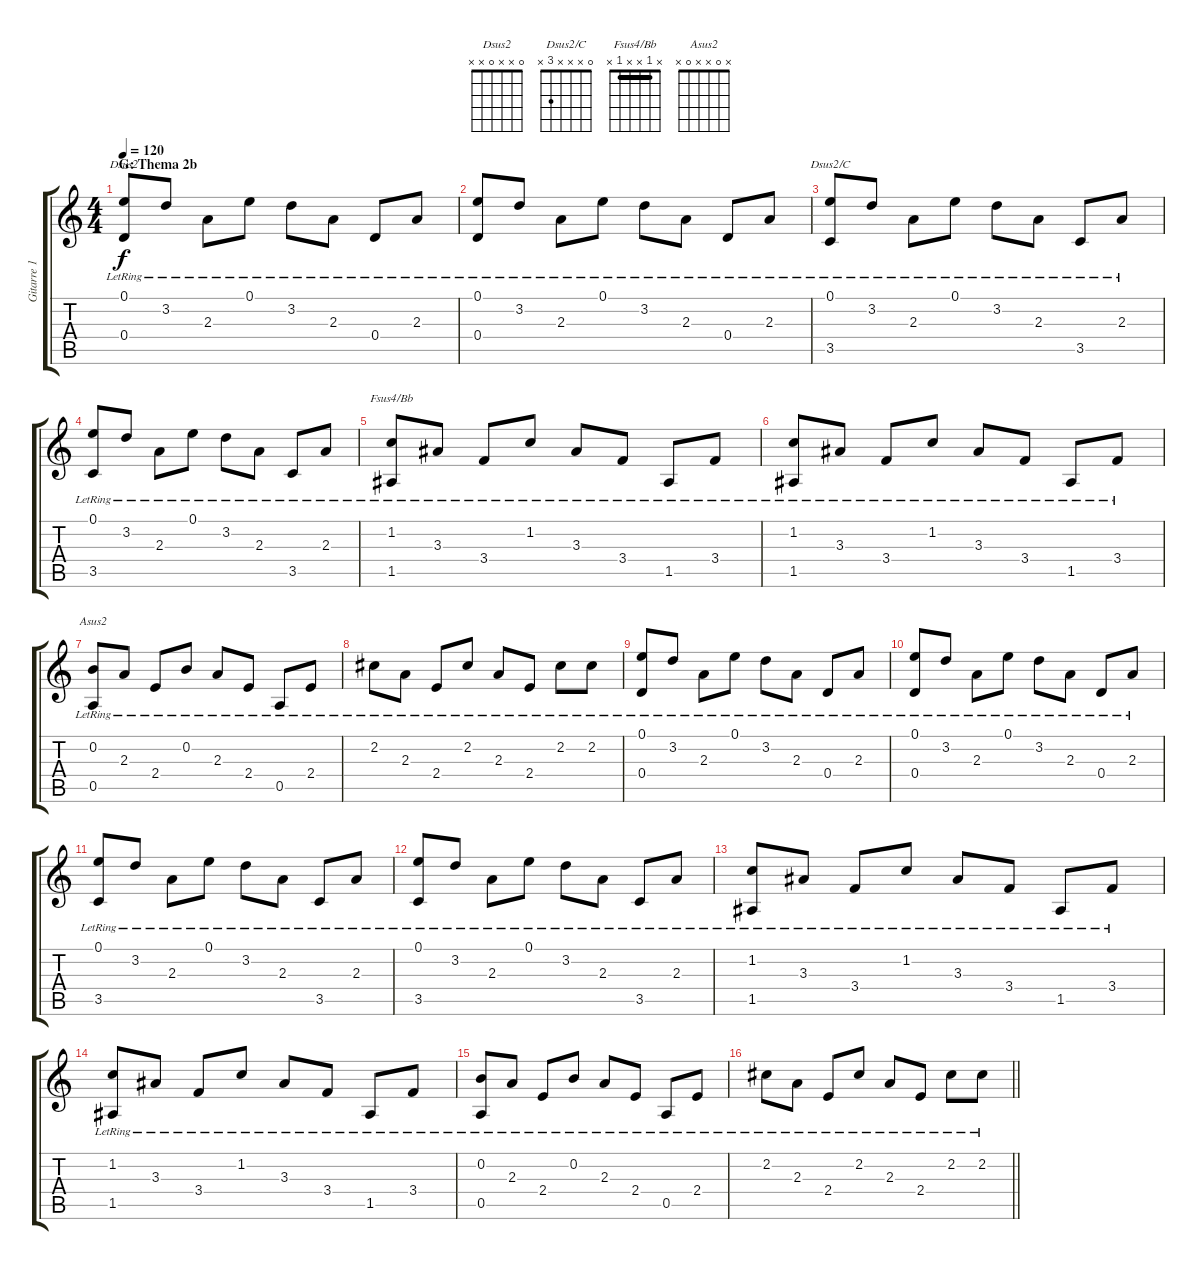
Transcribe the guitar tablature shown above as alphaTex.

\track ("Gitarre 1" "Gitarre 1") {instrument acousticguitarsteel}
\staff {score tabs}
\tuning (E4 B3 G3 D3 A2 E2) {hide}
\chord ("Dsus2" 0 x x 0 x x)
\chord ("Dsus2/C" 0 x x x 3 x)
\chord ("Fsus4/Bb" x 1 x x 1 x) {barre 1}
\chord ("Asus2" x 0 x x 0 x)
\ts (4 4)
\section ("" "G: Thema 2b")
\tempo 120
\clef g2
\ks c
(0.1{lr} 0.4{lr}).8{ch "Dsus2" dy f} 3.2{lr}.8 2.3{lr}.8 0.1{lr}.8 3.2{lr}.8 2.3{lr}.8 0.4{lr}.8 2.3{lr}.8 |
(0.1{lr} 0.4{lr}).8 3.2{lr}.8 2.3{lr}.8 0.1{lr}.8 3.2{lr}.8 2.3{lr}.8 0.4{lr}.8 2.3{lr}.8 |
(0.1{lr} 3.5{lr}).8{ch "Dsus2/C"} 3.2{lr}.8 2.3{lr}.8 0.1{lr}.8 3.2{lr}.8 2.3{lr}.8 3.5{lr}.8 2.3{lr}.8 |
(0.1{lr} 3.5{lr}).8 3.2{lr}.8 2.3{lr}.8 0.1{lr}.8 3.2{lr}.8 2.3{lr}.8 3.5{lr}.8 2.3{lr}.8 |
(1.2{lr} 1.5{lr}).8{ch "Fsus4/Bb"} 3.3{lr}.8 3.4{lr}.8 1.2{lr}.8 3.3{lr}.8 3.4{lr}.8 1.5{lr}.8 3.4{lr}.8 |
(1.2{lr} 1.5{lr}).8 3.3{lr}.8 3.4{lr}.8 1.2{lr}.8 3.3{lr}.8 3.4{lr}.8 1.5{lr}.8 3.4{lr}.8 |
(0.2{lr} 0.5{lr}).8{ch "Asus2"} 2.3{lr}.8 2.4{lr}.8 0.2{lr}.8 2.3{lr}.8 2.4{lr}.8 0.5{lr}.8 2.4{lr}.8 |
2.2{lr}.8 2.3{lr}.8 2.4{lr}.8 2.2{lr}.8 2.3{lr}.8 2.4{lr}.8 2.2{lr}.8 2.2{lr}.8 |
(0.1{lr} 0.4{lr}).8 3.2{lr}.8 2.3{lr}.8 0.1{lr}.8 3.2{lr}.8 2.3{lr}.8 0.4{lr}.8 2.3{lr}.8 |
(0.1{lr} 0.4{lr}).8 3.2{lr}.8 2.3{lr}.8 0.1{lr}.8 3.2{lr}.8 2.3{lr}.8 0.4{lr}.8 2.3{lr}.8 |
(0.1{lr} 3.5{lr}).8 3.2{lr}.8 2.3{lr}.8 0.1{lr}.8 3.2{lr}.8 2.3{lr}.8 3.5{lr}.8 2.3{lr}.8 |
(0.1{lr} 3.5{lr}).8 3.2{lr}.8 2.3{lr}.8 0.1{lr}.8 3.2{lr}.8 2.3{lr}.8 3.5{lr}.8 2.3{lr}.8 |
(1.2{lr} 1.5{lr}).8 3.3{lr}.8 3.4{lr}.8 1.2{lr}.8 3.3{lr}.8 3.4{lr}.8 1.5{lr}.8 3.4{lr}.8 |
(1.2{lr} 1.5{lr}).8 3.3{lr}.8 3.4{lr}.8 1.2{lr}.8 3.3{lr}.8 3.4{lr}.8 1.5{lr}.8 3.4{lr}.8 |
(0.2{lr} 0.5{lr}).8 2.3{lr}.8 2.4{lr}.8 0.2{lr}.8 2.3{lr}.8 2.4{lr}.8 0.5{lr}.8 2.4{lr}.8 |
\barLineRight lightlight
2.2{lr}.8 2.3{lr}.8 2.4{lr}.8 2.2{lr}.8 2.3{lr}.8 2.4{lr}.8 2.2{lr}.8 2.2{lr}.8
